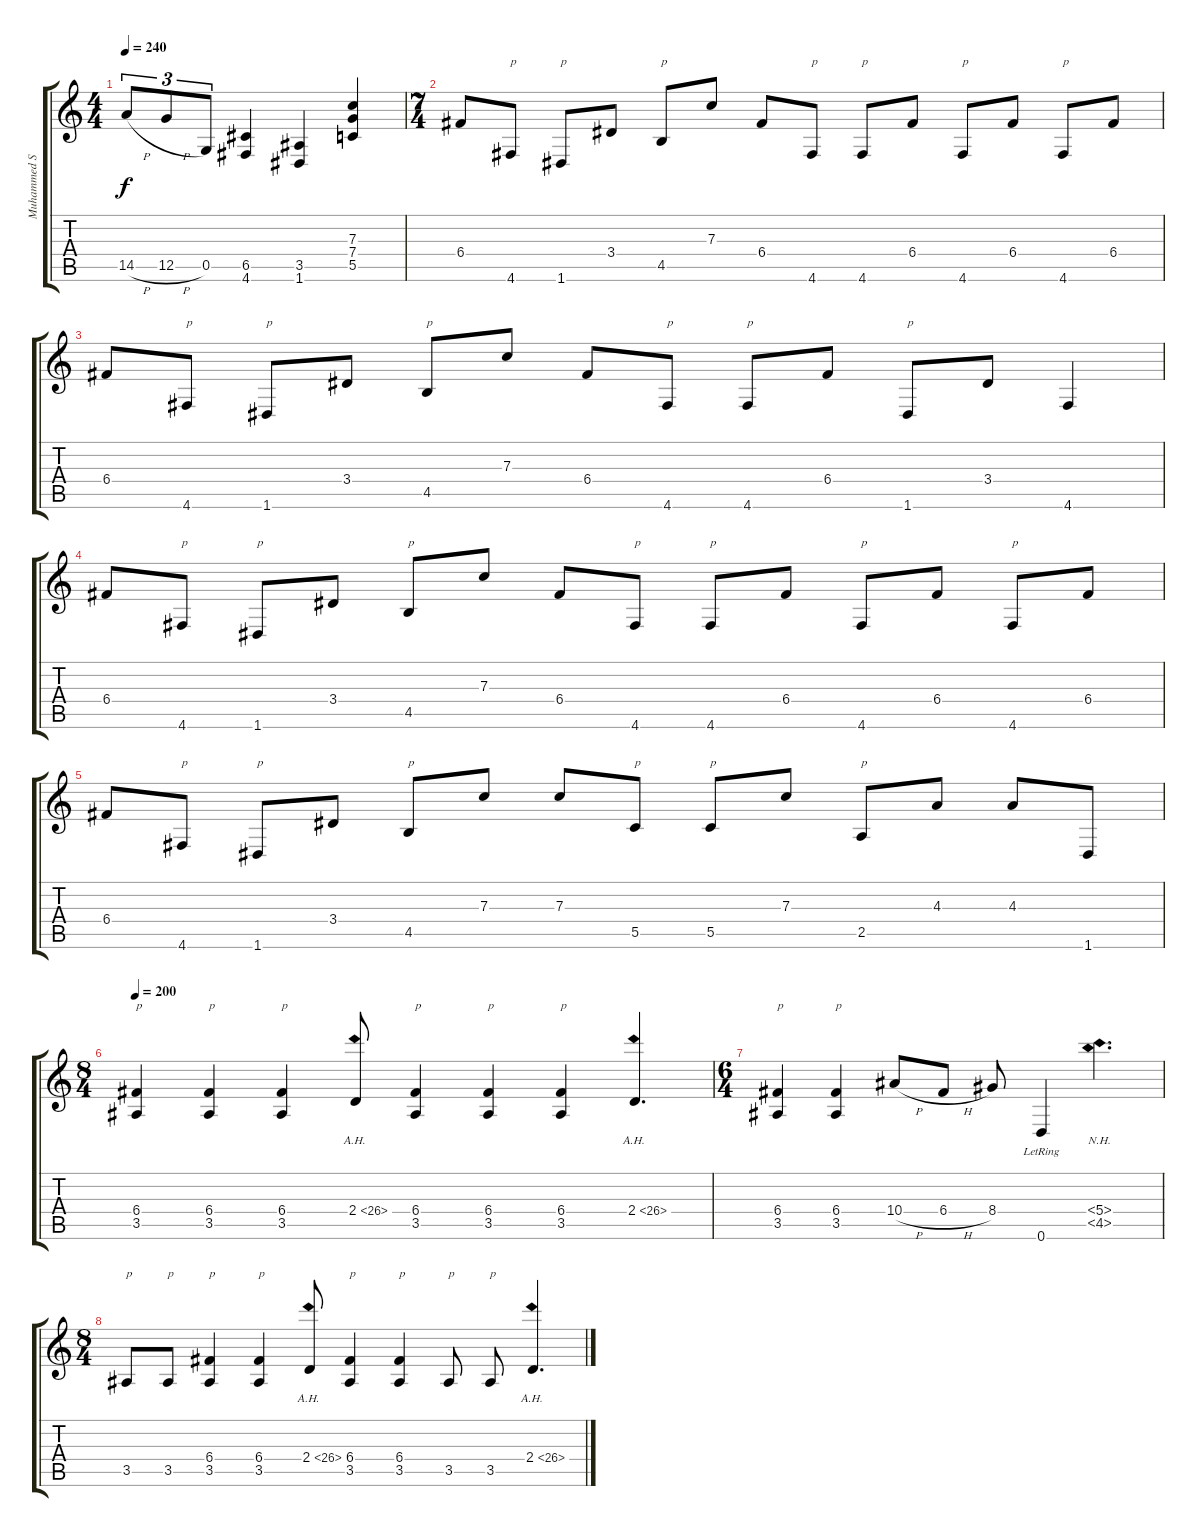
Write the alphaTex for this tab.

\track ("Muhammed Suicmez" "Muhammed S") {instrument distortionguitar}
\staff {score tabs}
\tuning (D4 A3 F3 C3 G2 D2) {hide}
\ts (4 4)
\tempo 240
\clef g2
\ks c
14.5{h}.8{tu (3 2) dy f} 12.5{h}.8{tu (3 2)} 0.5.8{tu (3 2)} (6.5 4.6).4 (3.5 1.6).4 (7.3 7.4 5.5).4 |
\ts (7 4)
6.4.8 4.6.8{txt "p"} 1.6.8{txt "p"} 3.4.8 4.5.8{txt "p"} 7.3.8 6.4.8 4.6.8{txt "p"} 4.6.8{txt "p"} 6.4.8 4.6.8{txt "p"} 6.4.8 4.6.8{txt "p"} 6.4.8 |
6.4.8 4.6.8{txt "p"} 1.6.8{txt "p"} 3.4.8 4.5.8{txt "p"} 7.3.8 6.4.8 4.6.8{txt "p"} 4.6.8{txt "p"} 6.4.8 1.6.8{txt "p"} 3.4.8 4.6.4 |
6.4.8 4.6.8{txt "p"} 1.6.8{txt "p"} 3.4.8 4.5.8{txt "p"} 7.3.8 6.4.8 4.6.8{txt "p"} 4.6.8{txt "p"} 6.4.8 4.6.8{txt "p"} 6.4.8 4.6.8{txt "p"} 6.4.8 |
6.4.8 4.6.8{txt "p"} 1.6.8{txt "p"} 3.4.8 4.5.8{txt "p"} 7.3.8 7.3.8 5.5.8{txt "p"} 5.5.8{txt "p"} 7.3.8 2.5.8{txt "p"} 4.3.8 4.3.8 1.6.8 |
\ts (8 4)
\tempo 200
(6.4 3.5).4{txt "p"} (6.4 3.5).4{txt "p"} (6.4 3.5).4{txt "p"} 2.4{ah 24}.8 (6.4 3.5).4{txt "p"} (6.4 3.5).4{txt "p"} (6.4 3.5).4{txt "p"} 2.4{ah 24}.4{d} |
\ts (6 4)
(6.4 3.5).4{txt "p"} (6.4 3.5).4{txt "p"} 10.4{h}.8 6.4{h}.8 8.4.8 0.6{lr}.4 (5.4{nh} 4.5{nh}).4{d} |
\ts (8 4)
3.5.8{txt "p"} 3.5.8{txt "p"} (6.4 3.5).4{txt "p"} (6.4 3.5).4{txt "p"} 2.4{ah 24}.8 (6.4 3.5).4{txt "p"} (6.4 3.5).4{txt "p"} 3.5.8{txt "p"} 3.5.8{txt "p"} 2.4{ah 24}.4{d}
